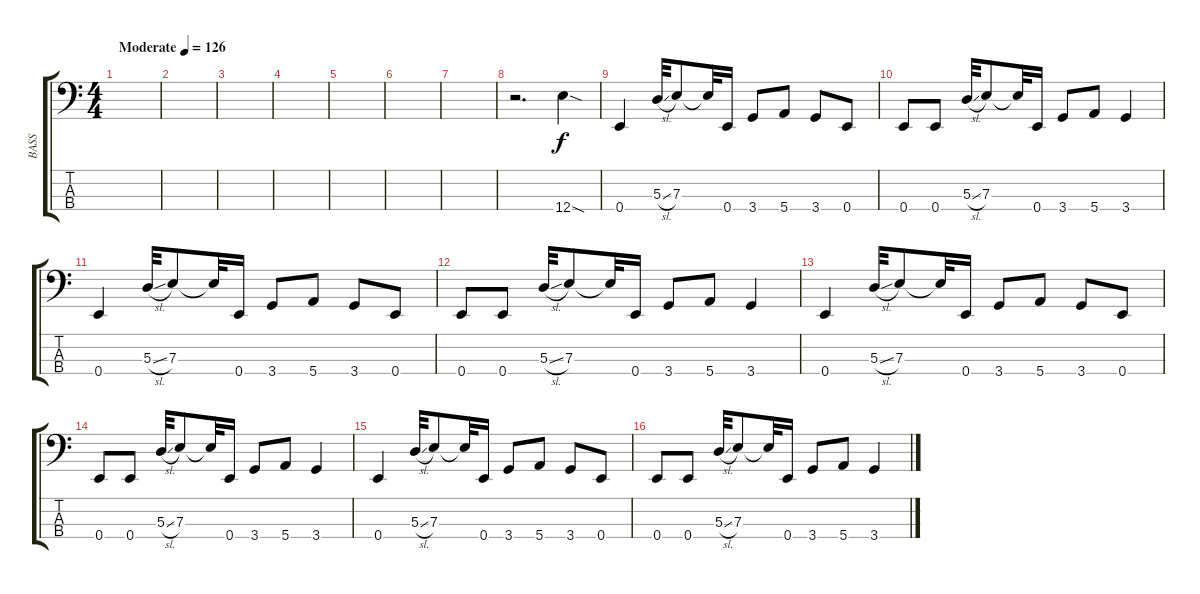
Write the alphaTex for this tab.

\track ("BASS" "BASS") {instrument electricbassfinger}
\staff {score tabs}
\tuning (G2 D2 A1 E1) {hide}
\ts (4 4)
\tempo (126 "Moderate")
\clef f4
\ks c
|
|
|
|
|
|
|
r.2{d} 12.4{sod}.4 |
0.4.4 5.3{sl}.32 7.3.8 7.3{t}.32 0.4.16 3.4.8 5.4.8 3.4.8 0.4.8 |
0.4.8 0.4.8 5.3{sl}.32 7.3.8 7.3{t}.32 0.4.16 3.4.8 5.4.8 3.4.4 |
0.4.4 5.3{sl}.32 7.3.8 7.3{t}.32 0.4.16 3.4.8 5.4.8 3.4.8 0.4.8 |
0.4.8 0.4.8 5.3{sl}.32 7.3.8 7.3{t}.32 0.4.16 3.4.8 5.4.8 3.4.4 |
0.4.4 5.3{sl}.32 7.3.8 7.3{t}.32 0.4.16 3.4.8 5.4.8 3.4.8 0.4.8 |
0.4.8 0.4.8 5.3{sl}.32 7.3.8 7.3{t}.32 0.4.16 3.4.8 5.4.8 3.4.4 |
0.4.4 5.3{sl}.32 7.3.8 7.3{t}.32 0.4.16 3.4.8 5.4.8 3.4.8 0.4.8 |
0.4.8 0.4.8 5.3{sl}.32 7.3.8 7.3{t}.32 0.4.16 3.4.8 5.4.8 3.4.4
